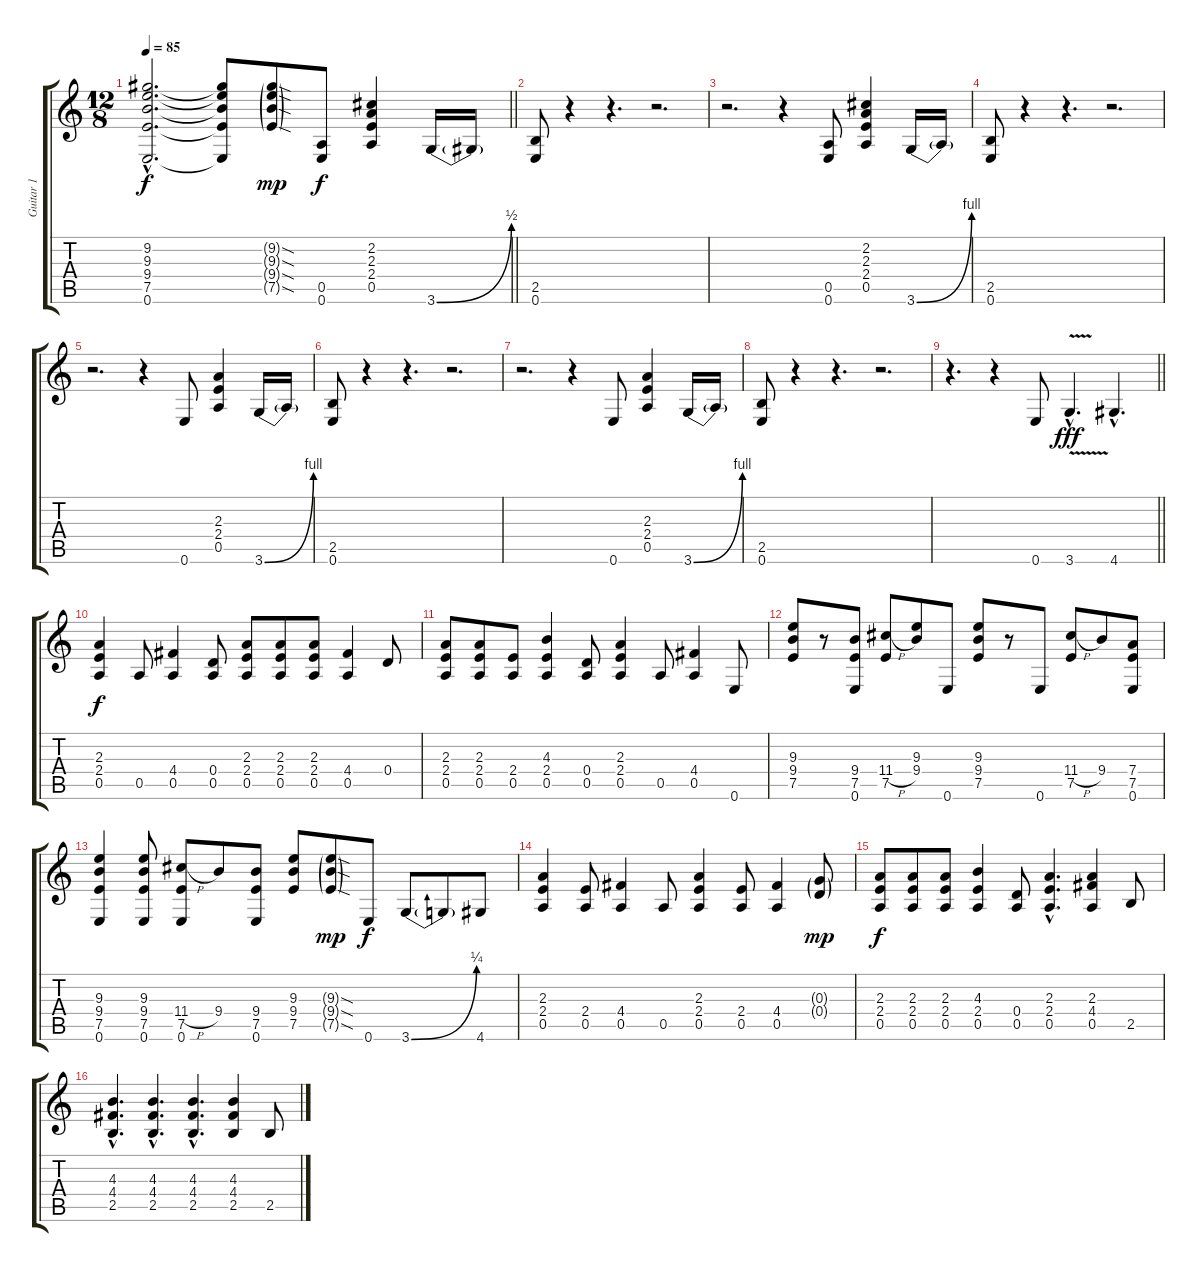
\track ("Guitar 1" "Guitar 1") {instrument overdrivenguitar}
\staff {score tabs}
\tuning (E4 B3 G3 D3 A2 E2) {hide}
\ts (12 8)
\tempo 85
\clef g2
\barLineRight lightlight
\ks c
(9.2{hac t} 9.3{hac t} 9.4{hac t} 7.5{hac t} 0.6{hac t}).2{d dy f} (9.2{t} 9.3{t} 9.4{t} 7.5{t} 0.6{t}).8 (9.2{sod g} 9.3{sod g} 9.4{sod g} 7.5{sod g}).8{dy mp} (0.5 0.6).8{dy f} (2.2 2.3 2.4 0.5).4 3.6{be (bend 0 0 60 2)}.16 3.6{t}.16 |
(2.5 0.6).8 r.4 r.4{d} r.2{d} |
r.2{d} r.4 (0.5 0.6).8 (2.2 2.3 2.4 0.5).4 3.6{be (bend 0 0 60 4)}.16 3.6{t}.16 |
(2.5 0.6).8 r.4 r.4{d} r.2{d} |
r.2{d} r.4 0.6.8 (2.3 2.4 0.5).4 3.6{be (bend 0 0 60 4)}.16 3.6{t}.16 |
(2.5 0.6).8 r.4 r.4{d} r.2{d} |
r.2{d} r.4 0.6.8 (2.3 2.4 0.5).4 3.6{be (bend 0 0 60 4)}.16 3.6{t}.16 |
(2.5 0.6).8 r.4 r.4{d} r.2{d} |
\barLineRight lightlight
r.4{d} r.4 0.6.8 3.6{v hac}.4{d dy fff} 4.6{hac}.4{d} |
(2.3 2.4 0.5).4{dy f} 0.5.8 (4.4 0.5).4 (0.4 0.5).8 (2.3 2.4 0.5).8 (2.3 2.4 0.5).8 (2.3 2.4 0.5).8 (4.4 0.5).4 0.4.8 |
(2.3 2.4 0.5).8 (2.3 2.4 0.5).8 (2.4 0.5).8 (4.3 2.4 0.5).4 (0.4 0.5).8 (2.3 2.4 0.5).4 0.5.8 (4.4 0.5).4 0.6.8 |
(9.3 9.4 7.5).8 r.8 (9.4 7.5 0.6).8 (11.4{h} 7.5).8 (9.3 9.4).8 0.6.8 (9.3 9.4 7.5).8 r.8 0.6.8 (11.4{h} 7.5).8 9.4.8 (7.4 7.5 0.6).8 |
(9.3 9.4 7.5 0.6).4 (9.3 9.4 7.5 0.6).8 (11.4{h} 7.5 0.6).8 9.4.8 (9.4 7.5 0.6).8 (9.3 9.4 7.5).8 (9.3{sod g} 9.4{sod g} 7.5{sod g}).8{dy mp} 0.6.8{dy f} 3.6{be (bend 0 0 60 1)}.8 3.6{t}.8 4.6.8 |
(2.3 2.4 0.5).4 (2.4 0.5).8 (4.4 0.5).4 0.5.8 (2.3 2.4 0.5).4 (2.4 0.5).8 (4.4 0.5).4 (0.3{g} 0.4{g}).8{dy mp} |
(2.3 2.4 0.5).8{dy f} (2.3 2.4 0.5).8 (2.3 2.4 0.5).8 (4.3 2.4 0.5).4 (0.4 0.5).8 (2.3{hac} 2.4{hac} 0.5{hac}).4{d} (2.3 4.4 0.5).4 2.5.8 |
(4.3{hac} 4.4{hac} 2.5{hac}).4{d} (4.3{hac} 4.4{hac} 2.5{hac}).4{d} (4.3{hac} 4.4{hac} 2.5{hac}).4{d} (4.3 4.4 2.5).4 2.5.8
